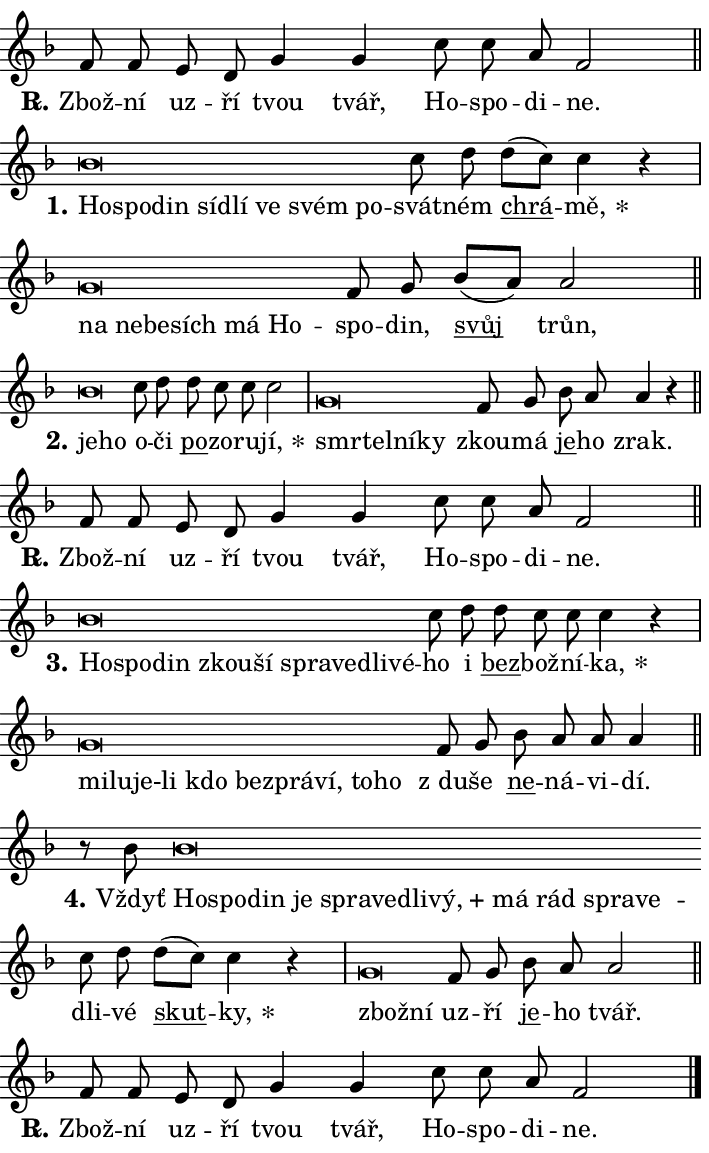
\version "2.24.0"
\header { tagline = "" }
\paper {
  indent = 0\cm
  top-margin = 0\cm
  right-margin = 0.13\cm % to fit lyric hyphens
  bottom-margin = 0\cm
  left-margin = 0\cm
  paper-width = 12\cm
  page-breaking = #ly:one-page-breaking
  system-system-spacing.basic-distance = #11
  score-system-spacing.basic-distance = #11
  ragged-last = ##f
}


%% Author: Thomas Morley
%% https://lists.gnu.org/archive/html/lilypond-user/2020-05/msg00002.html
#(define (line-position grob)
"Returns position of @var[grob} in current system:
   @code{'start}, if at first time-step
   @code{'end}, if at last time-step
   @code{'middle} otherwise
"
  (let* ((col (ly:item-get-column grob))
         (ln (ly:grob-object col 'left-neighbor))
         (rn (ly:grob-object col 'right-neighbor))
         (col-to-check-left (if (ly:grob? ln) ln col))
         (col-to-check-right (if (ly:grob? rn) rn col))
         (break-dir-left
           (and
             (ly:grob-property col-to-check-left 'non-musical #f)
             (ly:item-break-dir col-to-check-left)))
         (break-dir-right
           (and
             (ly:grob-property col-to-check-right 'non-musical #f)
             (ly:item-break-dir col-to-check-right))))
        (cond ((eqv? 1 break-dir-left) 'start)
              ((eqv? -1 break-dir-right) 'end)
              (else 'middle))))

#(define (tranparent-at-line-position vctor)
  (lambda (grob)
  "Relying on @code{line-position} select the relevant enry from @var{vctor}.
Used to determine transparency,"
    (case (line-position grob)
      ((end) (not (vector-ref vctor 0)))
      ((middle) (not (vector-ref vctor 1)))
      ((start) (not (vector-ref vctor 2))))))

noteHeadBreakVisibility =
#(define-music-function (break-visibility)(vector?)
"Makes @code{NoteHead}s transparent relying on @var{break-visibility}"
#{
  \override NoteHead.transparent =
    #(tranparent-at-line-position break-visibility)
#})

#(define delete-ledgers-for-transparent-note-heads
  (lambda (grob)
    "Reads whether a @code{NoteHead} is transparent.
If so this @code{NoteHead} is removed from @code{'note-heads} from
@var{grob}, which is supposed to be @code{LedgerLineSpanner}.
As a result ledgers are not printed for this @code{NoteHead}"
    (let* ((nhds-array (ly:grob-object grob 'note-heads))
           (nhds-list
             (if (ly:grob-array? nhds-array)
                 (ly:grob-array->list nhds-array)
                 '()))
           ;; Relies on the transparent-property being done before
           ;; Staff.LedgerLineSpanner.after-line-breaking is executed.
           ;; This is fragile ...
           (to-keep
             (remove
               (lambda (nhd)
                 (ly:grob-property nhd 'transparent #f))
               nhds-list)))
      ;; TODO find a better method to iterate over grob-arrays, similiar
      ;; to filter/remove etc for lists
      ;; For now rebuilt from scratch
      (set! (ly:grob-object grob 'note-heads)  '())
      (for-each
        (lambda (nhd)
          (ly:pointer-group-interface::add-grob grob 'note-heads nhd))
        to-keep))))

squashNotes = {
  \override NoteHead.X-extent = #'(-0.2 . 0.2)
  \override NoteHead.Y-extent = #'(-0.75 . 0)
  \override NoteHead.stencil =
    #(lambda (grob)
       (let ((pos (ly:grob-property grob 'staff-position)))
         (begin
           (if (< pos -7) (display "ERROR: Lower brevis then expected\n") (display ""))
           (if (<= pos -6) ly:text-interface::print ly:note-head::print))))
}
unSquashNotes = {
  \revert NoteHead.X-extent
  \revert NoteHead.Y-extent
  \revert NoteHead.stencil
}

hideNotes = \noteHeadBreakVisibility #begin-of-line-visible
unHideNotes = \noteHeadBreakVisibility #all-visible

% work-around for resetting accidentals
% https://lilypond.org/doc/v2.23/Documentation/notation/displaying-rhythms#unmetered-music
cadenzaMeasure = {
  \cadenzaOff
  \partial 1024 s1024
  \cadenzaOn
}

#(define-markup-command (accent layout props text) (markup?)
  "Underline accented syllable"
  (interpret-markup layout props
    #{\markup \override #'(offset . 4.3) \underline { #text }#}))

responsum = \markup \concat {
  "R" \hspace #-1.05 \path #0.1 #'((moveto 0 0.07) (lineto 0.9 0.8)) \hspace #0.05 "."
}

spaceSize = #0.6828661417322834 % exact space size for TeX Gyre Schola

\layout {
  \context {
    \Staff
    \remove "Time_signature_engraver"
    \override LedgerLineSpanner.after-line-breaking = #delete-ledgers-for-transparent-note-heads
  }
  \context {
    \Lyrics {
      \override LyricSpace.minimum-distance = \spaceSize
      \override LyricText.font-name = #"TeX Gyre Schola"
      \override LyricText.font-size = 1
      \override StanzaNumber.font-name = #"TeX Gyre Schola Bold"
      \override StanzaNumber.font-size = 1
    }
  }
  \context {
    \Score 
    \override NoteHead.text =
      #(lambda (grob) 
        (let ((pos (ly:grob-property grob 'staff-position)))
          #{\markup {
            \combine
              \halign #-0.55 \raise #(if (= pos -6) 0 0.5) \override #'(thickness . 2) \draw-line #'(3.2 . 0)
              \musicglyph "noteheads.sM1"
          }#}))
  }
}

% magnetic-lyrics.ily
%
%   written by
%     Jean Abou Samra <jean@abou-samra.fr>
%     Werner Lemberg <wl@gnu.org>
%
%   adapted by
%     Jiri Hon <jiri.hon@gmail.com>
%
% Version 2022-Apr-15

% https://www.mail-archive.com/lilypond-user@gnu.org/msg149350.html

#(define (Left_hyphen_pointer_engraver context)
   "Collect syllable-hyphen-syllable occurrences in lyrics and store
them in properties.  This engraver only looks to the left.  For
example, if the lyrics input is @code{foo -- bar}, it does the
following.

@itemize @bullet
@item
Set the @code{text} property of the @code{LyricHyphen} grob between
@q{foo} and @q{bar} to @code{foo}.

@item
Set the @code{left-hyphen} property of the @code{LyricText} grob with
text @q{foo} to the @code{LyricHyphen} grob between @q{foo} and
@q{bar}.
@end itemize

Use this auxiliary engraver in combination with the
@code{lyric-@/text::@/apply-@/magnetic-@/offset!} hook."
   (let ((hyphen #f)
         (text #f))
     (make-engraver
      (acknowledgers
       ((lyric-syllable-interface engraver grob source-engraver)
        (set! text grob)))
      (end-acknowledgers
       ((lyric-hyphen-interface engraver grob source-engraver)
        ;(when (not (grob::has-interface grob 'lyric-space-interface))
          (set! hyphen grob)));)
      ((stop-translation-timestep engraver)
       (when (and text hyphen)
         (ly:grob-set-object! text 'left-hyphen hyphen))
       (set! text #f)
       (set! hyphen #f)))))

#(define (lyric-text::apply-magnetic-offset! grob)
   "If the space between two syllables is less than the value in
property @code{LyricText@/.details@/.squash-threshold}, move the right
syllable to the left so that it gets concatenated with the left
syllable.

Use this function as a hook for
@code{LyricText@/.after-@/line-@/breaking} if the
@code{Left_@/hyphen_@/pointer_@/engraver} is active."
   (let ((hyphen (ly:grob-object grob 'left-hyphen #f)))
     (when hyphen
       (let ((left-text (ly:spanner-bound hyphen LEFT)))
         (when (grob::has-interface left-text 'lyric-syllable-interface)
           (let* ((common (ly:grob-common-refpoint grob left-text X))
                  (this-x-ext (ly:grob-extent grob common X))
                  (left-x-ext
                   (begin
                     ;; Trigger magnetism for left-text.
                     (ly:grob-property left-text 'after-line-breaking)
                     (ly:grob-extent left-text common X)))
                  ;; `delta` is the gap width between two syllables.
                  (delta (- (interval-start this-x-ext)
                            (interval-end left-x-ext)))
                  (details (ly:grob-property grob 'details))
                  (threshold (assoc-get 'squash-threshold details 0.2)))
             (when (< delta threshold)
               (let* (;; We have to manipulate the input text so that
                      ;; ligatures crossing syllable boundaries are not
                      ;; disabled.  For languages based on the Latin
                      ;; script this is essentially a beautification.
                      ;; However, for non-Western scripts it can be a
                      ;; necessity.
                      (lt (ly:grob-property left-text 'text))
                      (rt (ly:grob-property grob 'text))
                      (is-space (grob::has-interface hyphen 'lyric-space-interface))
                      (space (if is-space " " ""))
                      (extra-delta (if is-space spaceSize 0))
                      ;; Append new syllable.
                      (ltrt-space (if (and (string? lt) (string? rt))
                                (string-append lt space rt)
                                (make-concat-markup (list lt space rt))))
                      ;; Right-align `ltrt` to the right side.
                      (ltrt-space-markup (grob-interpret-markup
                               grob
                               (make-translate-markup
                                (cons (interval-length this-x-ext) 0)
                                (make-right-align-markup ltrt-space)))))
                 (begin
                   ;; Don't print `left-text`.
                   (ly:grob-set-property! left-text 'stencil #f)
                   ;; Set text and stencil (which holds all collected
                   ;; syllables so far) and shift it to the left.
                   (ly:grob-set-property! grob 'text ltrt-space)
                   (ly:grob-set-property! grob 'stencil ltrt-space-markup)
                   (ly:grob-translate-axis! grob (- (- delta extra-delta)) X))))))))))


#(define (lyric-hyphen::displace-bounds-first grob)
   ;; Make very sure this callback isn't triggered too early.
   (let ((left (ly:spanner-bound grob LEFT))
         (right (ly:spanner-bound grob RIGHT)))
     (ly:grob-property left 'after-line-breaking)
     (ly:grob-property right 'after-line-breaking)
     (ly:lyric-hyphen::print grob)))

squashThreshold = #0.4

\layout {
  \context {
    \Lyrics
    \consists #Left_hyphen_pointer_engraver
    \override LyricText.after-line-breaking =
      #lyric-text::apply-magnetic-offset!
    \override LyricHyphen.stencil = #lyric-hyphen::displace-bounds-first
    \override LyricText.details.squash-threshold = \squashThreshold
    \override LyricHyphen.minimum-distance = 0
    \override LyricHyphen.minimum-length = \squashThreshold
  }
}

squashText = \override LyricText.details.squash-threshold = 9999
unSquashText = \override LyricText.details.squash-threshold = \squashThreshold

leftText = \override LyricText.self-alignment-X = #LEFT
unLeftText = \revert LyricText.self-alignment-X

starOffset = #(lambda (grob) 
                (let ((x_offset (ly:self-alignment-interface::aligned-on-x-parent grob)))
                  (if (= x_offset 0) 0 (+ x_offset 1.2))))

star = #(define-music-function (syllable)(string?)
"Append star separator at the end of a syllable"
#{
  \once \override LyricText.X-offset = #starOffset
  \lyricmode { \markup {
    #syllable
    \override #'((font-name . "TeX Gyre Schola Bold")) \hspace #0.2 \lower #0.65 \larger "*"
  } }
#})

starAccent = #(define-music-function (syllable)(string?)
"Append star separator at the end of a syllable and make accent"
#{
  \once \override LyricText.X-offset = #starOffset
  \lyricmode { \markup {
    \accent #syllable
    \override #'((font-name . "TeX Gyre Schola Bold")) \hspace #0.2 \lower #0.65 \larger "*"
  } }
#})

breath = #(define-music-function (syllable)(string?)
"Append breathing indicator at the end of a syllable"
#{
  \lyricmode { \markup { #syllable "+" } }
#})

optionalBreath = #(define-music-function (syllable)(string?)
"Append optional breathing indicator at the end of a syllable"
#{
  \lyricmode { \markup { #syllable "(+)" } }
#})


\score {
    <<
        \new Voice = "melody" { \cadenzaOn \key f \major \relative { f'8 f e d g4 g \bar "" c8 c a f2 \cadenzaMeasure \bar "||" \break } }
        \new Lyrics \lyricsto "melody" { \lyricmode { \set stanza = \responsum
Zbož -- ní uz -- ří tvou tvář, Ho -- spo -- di -- ne. } }
    >>
    \layout {}
}

\score {
    <<
        \new Voice = "melody" { \cadenzaOn \key f \major \relative { \squashNotes bes'\breve*1/16 \hideNotes \breve*1/16 \bar "" \breve*1/16 \bar "" \breve*1/16 \bar "" \breve*1/16 \bar "" \breve*1/16 \bar "" \breve*1/16 \breve*1/16 \bar "" \unHideNotes \unSquashNotes c8 d \bar "" d[( c)] c4 r \cadenzaMeasure \bar "|" \squashNotes g\breve*1/16 \hideNotes \breve*1/16 \bar "" \breve*1/16 \bar "" \breve*1/16 \bar "" \breve*1/16 \breve*1/16 \bar "" \unHideNotes \unSquashNotes f8 g \bar "" bes[( a)] a2 \cadenzaMeasure \bar "||" \break } }
        \new Lyrics \lyricsto "melody" { \lyricmode { \set stanza = "1."
\leftText Ho -- \squashText spo -- din sí -- dlí ve svém po -- \unLeftText \unSquashText svát -- ném \markup \accent chrá -- \star mě, \leftText na \squashText ne -- be -- sích má Ho -- \unLeftText \unSquashText spo -- din, \markup \accent svůj trůn, } }
    >>
    \layout {}
}

\score {
    <<
        \new Voice = "melody" { \cadenzaOn \key f \major \relative { \squashNotes bes'\breve*1/16 \hideNotes \breve*1/16 \bar "" \unHideNotes \unSquashNotes c8 d \bar "" d c c c2 \cadenzaMeasure \bar "|" \squashNotes g\breve*1/16 \hideNotes \breve*1/16 \bar "" \breve*1/16 \breve*1/16 \bar "" \unHideNotes \unSquashNotes f8 g \bar "" bes a a4 r \cadenzaMeasure \bar "||" \break } }
        \new Lyrics \lyricsto "melody" { \lyricmode { \set stanza = "2."
\leftText je -- \squashText ho \unLeftText \unSquashText o -- či \markup \accent po -- zo -- ru -- \star jí, \leftText smr -- \squashText tel -- ní -- ky \unLeftText \unSquashText zkou -- má \markup \accent je -- ho zrak. } }
    >>
    \layout {}
}

\score {
    <<
        \new Voice = "melody" { \cadenzaOn \key f \major \relative { f'8 f e d g4 g \bar "" c8 c a f2 \cadenzaMeasure \bar "||" \break } }
        \new Lyrics \lyricsto "melody" { \lyricmode { \set stanza = \responsum
Zbož -- ní uz -- ří tvou tvář, Ho -- spo -- di -- ne. } }
    >>
    \layout {}
}

\score {
    <<
        \new Voice = "melody" { \cadenzaOn \key f \major \relative { \squashNotes bes'\breve*1/16 \hideNotes \breve*1/16 \bar "" \breve*1/16 \bar "" \breve*1/16 \bar "" \breve*1/16 \bar "" \breve*1/16 \bar "" \breve*1/16 \bar "" \breve*1/16 \breve*1/16 \bar "" \unHideNotes \unSquashNotes c8 d \bar "" d c c c4 r \cadenzaMeasure \bar "|" \squashNotes g\breve*1/16 \hideNotes \breve*1/16 \bar "" \breve*1/16 \bar "" \breve*1/16 \bar "" \breve*1/16 \bar "" \breve*1/16 \bar "" \breve*1/16 \bar "" \breve*1/16 \breve*1/16 \bar "" \unHideNotes \unSquashNotes f8 g \bar "" bes a a a4 \cadenzaMeasure \bar "||" \break } }
        \new Lyrics \lyricsto "melody" { \lyricmode { \set stanza = "3."
\leftText Ho -- \squashText spo -- din zkou -- ší spra -- ve -- dli -- vé -- \unLeftText \unSquashText ho i \markup \accent bez -- bož -- ní -- \star ka, \leftText mi -- \squashText lu -- je-li kdo bez -- prá -- ví, to -- ho \unLeftText \unSquashText "z du" -- še \markup \accent ne -- ná -- vi -- dí. } }
    >>
    \layout {}
}

\score {
    <<
        \new Voice = "melody" { \cadenzaOn \key f \major \relative { r8 bes'8 \squashNotes bes\breve*1/16 \hideNotes \breve*1/16 \bar "" \breve*1/16 \bar "" \breve*1/16 \bar "" \breve*1/16 \bar "" \breve*1/16 \bar "" \breve*1/16 \bar "" \breve*1/16 \bar "" \breve*1/16 \bar "" \breve*1/16 \bar "" \breve*1/16 \breve*1/16 \bar "" \unHideNotes \unSquashNotes c8 d \bar "" d[( c)] c4 r \cadenzaMeasure \bar "|" \squashNotes g\breve*1/16 \hideNotes \breve*1/16 \bar "" \unHideNotes \unSquashNotes f8 g \bar "" bes a a2 \cadenzaMeasure \bar "||" \break } }
        \new Lyrics \lyricsto "melody" { \lyricmode { \set stanza = "4."
Vždyť \leftText Ho -- \squashText spo -- din je spra -- ve -- dli -- \breath "vý," má rád spra -- ve -- \unLeftText \unSquashText dli -- vé \markup \accent skut -- \star ky, \leftText zbož -- \squashText ní \unLeftText \unSquashText uz -- ří \markup \accent je -- ho tvář. } }
    >>
    \layout {}
}

\score {
    <<
        \new Voice = "melody" { \cadenzaOn \key f \major \relative { f'8 f e d g4 g \bar "" c8 c a f2 \cadenzaMeasure \bar "||" \break } \bar "|." }
        \new Lyrics \lyricsto "melody" { \lyricmode { \set stanza = \responsum
Zbož -- ní uz -- ří tvou tvář, Ho -- spo -- di -- ne. } }
    >>
    \layout {}
}
